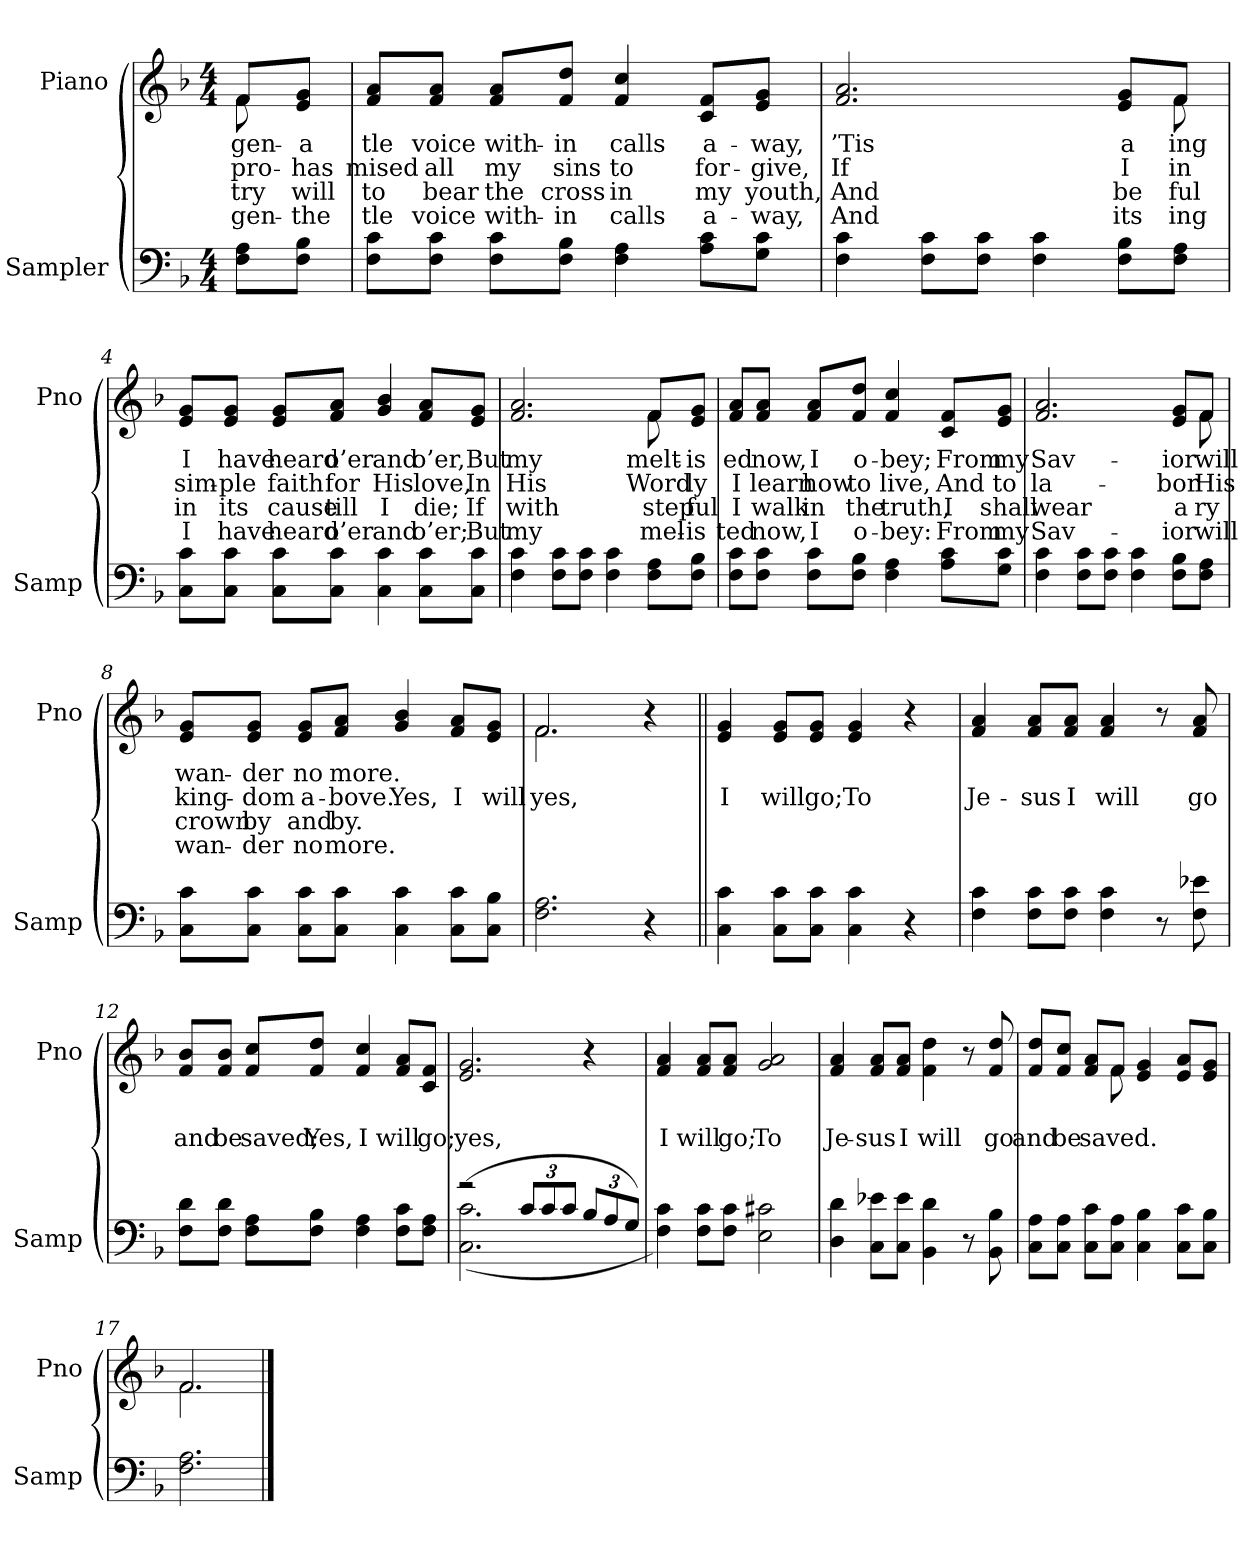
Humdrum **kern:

**kern	**kern	**text	**text	**text	**text
*part2	*part1	*part1	*part1	*part1	*part1
*staff2	*staff1	*staff1	*staff1	*staff1	*staff1
*I"Sampler	*I"Piano	*	*	*	*
*I'Samp	*I'Pno	*	*	*	*
*clefF4	*clefG2	*	*	*	*
*k[b-]	*k[b-]	*	*	*	*
*F:	*F:	*	*	*	*
*M4/4	*M4/4	*	*	*	*
=1	=1	=1	=1	=1	=1
*	*^	*	*	*	*
8F\ 8A\L	8f/L	8f	gen-	pro-	try	gen-
8F\ 8B-\J	8e/ 8g/J	8ryy	a	has	will	the
*	*v	*v	*	*	*	*
=2	=2	=2	=2	=2	=2
8F\ 8c\L	8f/ 8a/L	-tle	-mised	to	-tle
8F\ 8c\J	8f/ 8a/J	voice	all	bear	voice
8F\ 8c\L	8f/ 8a/L	with-	my	the	with-
8F\ 8B-\J	8f/ 8dd/J	-in	sins	cross	-in
4F 4A	4f 4cc	calls	to	in	calls
8A\ 8c\L	8c/ 8f/L	a-	for-	my	a-
8G\ 8c\J	8e/ 8g/J	-way,	-give,	youth,	-way,
=3	=3	=3	=3	=3	=3
*	*^	*	*	*	*
4F 4c	2.f 2.a	2..ryy	’Tis	If	And	And
8F\ 8c\L	.	.	.	.	.	.
8F\ 8c\J	.	.	.	.	.	.
4F 4c	.	.	.	.	.	.
8F\ 8B-\L	8e/ 8g/L	.	a	I	be	its
8F\ 8A\J	8f/J	8f	-ing	in	-ful	-ing
*	*v	*v	*	*	*	*
=4	=4	=4	=4	=4	=4
8C\ 8c\L	8e/ 8g/L	I	sim-	in	I
8C\ 8c\J	8e/ 8g/J	have	-ple	its	have
8C\ 8c\L	8e/ 8g/L	heard	faith	cause	heard
8C\ 8c\J	8f/ 8a/J	o’er	for	till	o’er
4C 4c	4g 4b-	and	His	I	and
8C\ 8c\L	8f/ 8a/L	o’er,	love,	die;	o’er;
8C\ 8c\J	8e/ 8g/J	But	In	If	But
=5	=5	=5	=5	=5	=5
*	*^	*	*	*	*
4F 4c	2.f 2.a	2.ryy	my	His	with	my
8F\ 8c\L	.	.	.	.	.	.
8F\ 8c\J	.	.	.	.	.	.
4F 4c	.	.	.	.	.	.
8F\ 8A\L	8f/L	8f	melt-	Word	step	mel-
8F\ 8B-\J	8e/ 8g/J	8ryy	is	-ly	-ful	is
*	*v	*v	*	*	*	*
=6	=6	=6	=6	=6	=6
8F\ 8c\L	8f/ 8a/L	-ed	I	I	-ted
8F\ 8c\J	8f/ 8a/J	now,	learn	walk	now,
8F\ 8c\L	8f/ 8a/L	I	how	in	I
8F\ 8B-\J	8f/ 8dd/J	o-	to	the	o-
4F 4A	4f 4cc	-bey;	live,	truth,	-bey:
8A\ 8c\L	8c/ 8f/L	From	And	I	From
8G\ 8c\J	8e/ 8g/J	my	to	shall	my
=7	=7	=7	=7	=7	=7
*	*^	*	*	*	*
4F 4c	2.f 2.a	2..ryy	Sav-	la-	wear	Sav-
8F\ 8c\L	.	.	.	.	.	.
8F\ 8c\J	.	.	.	.	.	.
4F 4c	.	.	.	.	.	.
8F\ 8B-\L	8e/ 8g/L	.	-ior	-bor	a	-ior
8F\ 8A\J	8f/J	8f	will	His	-ry	will
*	*v	*v	*	*	*	*
=8	=8	=8	=8	=8	=8
8C\ 8c\L	8e/ 8g/L	wan-	king-	crown	wan-
8C\ 8c\J	8e/ 8g/J	-der	-dom	by	-der
8C\ 8c\L	8e/ 8g/L	no	a-	and	no
8C\ 8c\J	8f/ 8a/J	more.	-bove.	by.	more.
4C 4c	4g 4b-	.	Yes,	.	.
8C\ 8c\L	8f/ 8a/L	.	I	.	.
8C\ 8B-\J	8e/ 8g/J	.	will	.	.
=9	=9	=9	=9	=9	=9
*	*^	*	*	*	*
2.F 2.A	2.f/	2.f	.	yes,	.	.
4r	4r	4ryy	.	.	.	.
=10||	=10||	=10||	=10||	=10||	=10||	=10||
!	!LO:TX:t=Refrain	!	!	!	!	!
*	*v	*v	*	*	*	*
4C 4c	4e 4g	.	I	.	.
8C\ 8c\L	8e/ 8g/L	.	will	.	.
8C\ 8c\J	8e/ 8g/J	.	go;	.	.
4C 4c	4e 4g	.	To	.	.
4r	4r	.	.	.	.
=11	=11	=11	=11	=11	=11
4F 4c	4f 4a	.	Je-	.	.
8F\ 8c\L	8f/ 8a/L	.	-sus	.	.
8F\ 8c\J	8f/ 8a/J	.	I	.	.
4F 4c	4f 4a	.	will	.	.
8r	8r	.	.	.	.
8F 8e-X	8f 8a	.	go	.	.
=12	=12	=12	=12	=12	=12
8F\ 8d\L	8f/ 8b-/L	.	and	.	.
8F\ 8d\J	8f/ 8b-/J	.	be	.	.
8F\ 8A\L	8f/ 8cc/L	.	saved;	.	.
8F\ 8B-\J	8f/ 8dd/J	.	Yes,	.	.
4F 4A	4f 4cc	.	I	.	.
8F\ 8c\L	8f/ 8a/L	.	will	.	.
8F\ 8A\J	8c/ 8f/J	.	go;	.	.
=13	=13	=13	=13	=13	=13
*^	*	*	*	*	*
(2r	(2.C 2.c	2.e 2.g	.	yes,	.	.
12c/L	.	.	.	.	.	.
12c/	.	.	.	.	.	.
12c/J	.	.	.	.	.	.
12B-/L	4ryy	4r	.	.	.	.
12A/	.	.	.	.	.	.
12G/J)	.	.	.	.	.	.
*v	*v	*	*	*	*	*
=14	=14	=14	=14	=14	=14
4F 4c)	4f 4a	.	I	.	.
8F\ 8c\L	8f/ 8a/L	.	will	.	.
8F\ 8c\J	8f/ 8a/J	.	go;	.	.
2E 2c#X	2g 2a	.	To	.	.
=15	=15	=15	=15	=15	=15
4D 4d	4f 4a	.	Je-	.	.
8C\ 8e-X\L	8f/ 8a/L	.	-sus	.	.
8C\ 8e-\J	8f/ 8a/J	.	I	.	.
4BB- 4d	4f\ 4dd\	.	will	.	.
8r	8r	.	.	.	.
8BB- 8B-	8f 8dd	.	go	.	.
=16	=16	=16	=16	=16	=16
*	*^	*	*	*	*
8C\ 8A\L	8f/ 8dd/L	4.ryy	.	and	.	.
8C\ 8A\J	8f/ 8cc/J	.	.	be	.	.
8C\ 8c\L	8f/ 8a/L	.	.	saved.	.	.
8C\ 8A\J	8f/J	8f	.	.	.	.
4C 4B-	4e 4g	2ryy	.	.	.	.
8C\ 8c\L	8e/ 8a/L	.	.	.	.	.
8C\ 8B-\J	8e/ 8g/J	.	.	.	.	.
=17	=17	=17	=17	=17	=17	=17
2.F 2.A	2.f/	2.f	.	.	.	.
*	*v	*v	*	*	*	*
==	==	==	==	==	==
*-	*-	*-	*-	*-	*-
